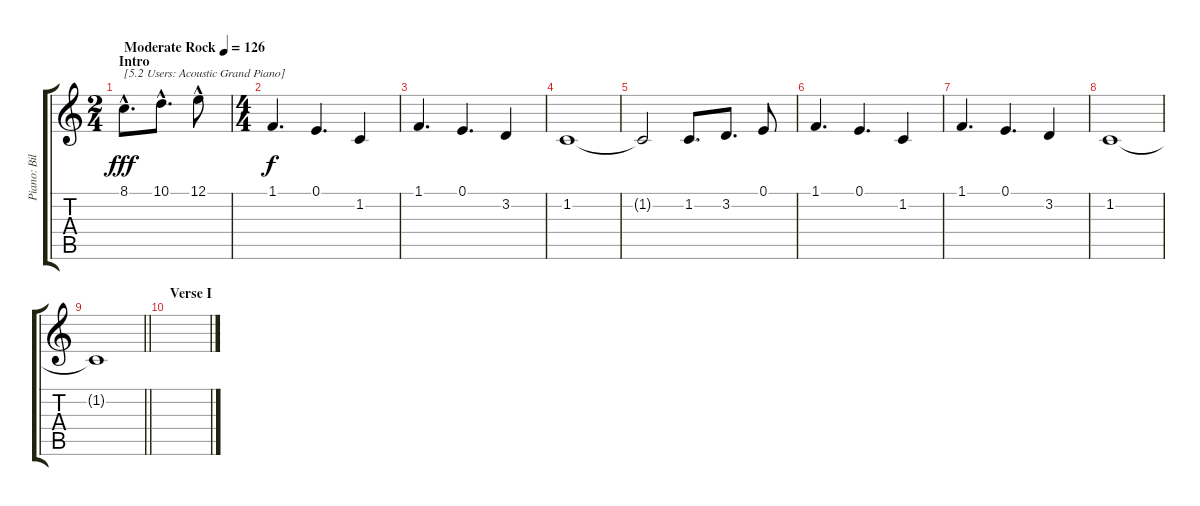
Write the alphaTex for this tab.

\track ("Piano: Billy" "Piano: Bil") {instrument acousticgrandpiano}
\staff {score tabs}
\tuning (E4 B3 G3 D3 A2 E2) {hide}
\ts (2 4)
\section ("" "Intro")
\tempo (126 "Moderate Rock")
\clef g2
\ks c
8.1{hac}.8{d txt "[5.2 Users: Acoustic Grand Piano]" dy fff instrument acousticgrandpiano} 10.1{hac}.8{d} 12.1{hac}.8 |
\ts (4 4)
1.1.4{d dy f} 0.1.4{d} 1.2.4 |
1.1.4{d} 0.1.4{d} 3.2.4 |
1.2.1 |
1.2{t}.2 1.2.8{d} 3.2.8{d} 0.1.8 |
1.1.4{d} 0.1.4{d} 1.2.4 |
1.1.4{d} 0.1.4{d} 3.2.4 |
1.2.1 |
\barLineRight lightlight
1.2{t}.1 |
\section ("" "Verse I")
